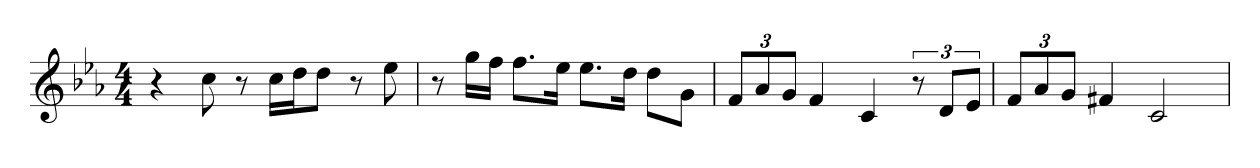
**kern
*part1
*staff1
*clefG2
*k[b-e-a-]
*c:
*M4/4
*MM100
=1
4r
8cc
8r
16ccLL
16ddJ
8ddJ
8r
8ee-
=2
8r
16ggLL
16ffJJ
8.ffL
16ee-Jk
8.ee-L
16ddJk
8ddL
8gJ
=3
12fL
12a-
12gJ
4f
4c
12r
12dL
12e-J
=4
12fL
12a-
12gJ
4f#X
2c
=
*-
